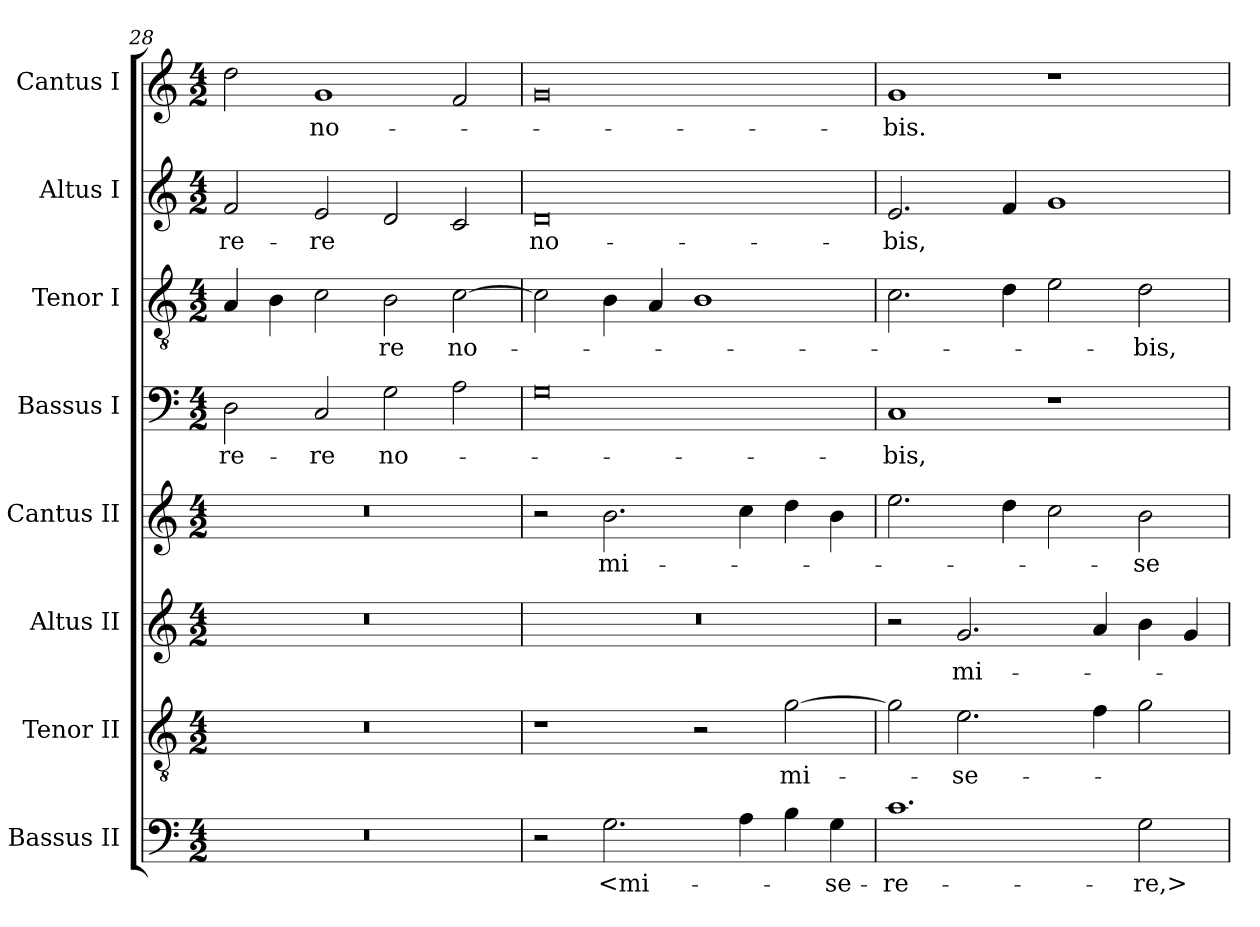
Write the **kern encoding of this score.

**kern	**text	**kern	**text	**kern	**text	**kern	**text	**kern	**text	**kern	**text	**kern	**text	**kern	**text
*part8	*part8	*part7	*part7	*part6	*part6	*part5	*part5	*part4	*part4	*part3	*part3	*part2	*part2	*part1	*part1
*staff8	*staff8	*staff7	*staff7	*staff6	*staff6	*staff5	*staff5	*staff4	*staff4	*staff3	*staff3	*staff2	*staff2	*staff1	*staff1
*I"Bassus II	*	*I"Tenor II	*	*I"Altus II	*	*I"Cantus II	*	*I"Bassus I	*	*I"Tenor I	*	*I"Altus I	*	*I"Cantus I	*
*I'B.II	*	*I'T.II	*	*I'A.II	*	*I'C.II	*	*I'B.	*	*I'T.I	*	*I'A.I	*	*I'C.I	*
*clefF4	*	*clefGv2	*	*clefG2	*	*clefG2	*	*clefF4	*	*clefGv2	*	*clefG2	*	*clefG2	*
*	*	*ITrd7c12	*	*	*	*	*	*	*	*ITrd7c12	*	*	*	*	*
*k[]	*	*k[]	*	*k[]	*	*k[]	*	*k[]	*	*k[]	*	*k[]	*	*k[]	*
*C:	*	*C:	*	*C:	*	*C:	*	*C:	*	*C:	*	*C:	*	*C:	*
*M4/2	*	*M4/2	*	*M4/2	*	*M4/2	*	*M4/2	*	*M4/2	*	*M4/2	*	*M4/2	*
=28	=28	=28	=28	=28	=28	=28	=28	=28	=28	=28	=28	=28	=28	=28	=28
0r	.	0r	.	0r	.	0r	.	2D\	-re-	4AA/	.	2f/	-re-	2dd\	.
.	.	.	.	.	.	.	.	.	.	4BB\	.	.	.	.	.
.	.	.	.	.	.	.	.	2C/	-re	2C\	.	2e/	-re	1g/	no-
.	.	.	.	.	.	.	.	2G\	no-	2BB\	-re	2d/	.	.	.
.	.	.	.	.	.	.	.	2A\	.	[2C\	no-	2c/	.	2f/	.
=29	=29	=29	=29	=29	=29	=29	=29	=29	=29	=29	=29	=29	=29	=29	=29
2r	.	1r	.	0r	.	2r	.	0G\	.	2C\]	.	0d/	no-	0g/	.
2.G\	<mi-	.	.	.	.	2.b\	mi-	.	.	4BB\	.	.	.	.	.
.	.	.	.	.	.	.	.	.	.	4AA/	.	.	.	.	.
.	.	2r	.	.	.	.	.	.	.	1BB\	.	.	.	.	.
4A\	.	.	.	.	.	4cc\	.	.	.	.	.	.	.	.	.
4B\	.	[2G\	mi-	.	.	4dd\	.	.	.	.	.	.	.	.	.
4G\	-se-	.	.	.	.	4b\	.	.	.	.	.	.	.	.	.
=30	=30	=30	=30	=30	=30	=30	=30	=30	=30	=30	=30	=30	=30	=30	=30
1.c\	-re-	2G\]	.	2r	.	2.ee\	.	1C/	-bis,	2.C\	.	2.e/	-bis,	1g/	-bis.
.	.	2.E\	-se-	2.g/	mi-	.	.	.	.	.	.	.	.	.	.
.	.	.	.	.	.	4dd\	.	.	.	4D\	.	4f/	.	.	.
.	.	.	.	.	.	2cc\	.	1r	.	2E\	.	1g/	.	1r	.
.	.	4F\	.	4a/	.	.	.	.	.	.	.	.	.	.	.
2G\	-re,>	2G\	.	4b\	.	2b\	-se-	.	.	2D\	-bis,	.	.	.	.
.	.	.	.	4g/	.	.	.	.	.	.	.	.	.	.	.
=	=	=	=	=	=	=	=	=	=	=	=	=	=	=	=
*-	*-	*-	*-	*-	*-	*-	*-	*-	*-	*-	*-	*-	*-	*-	*-
